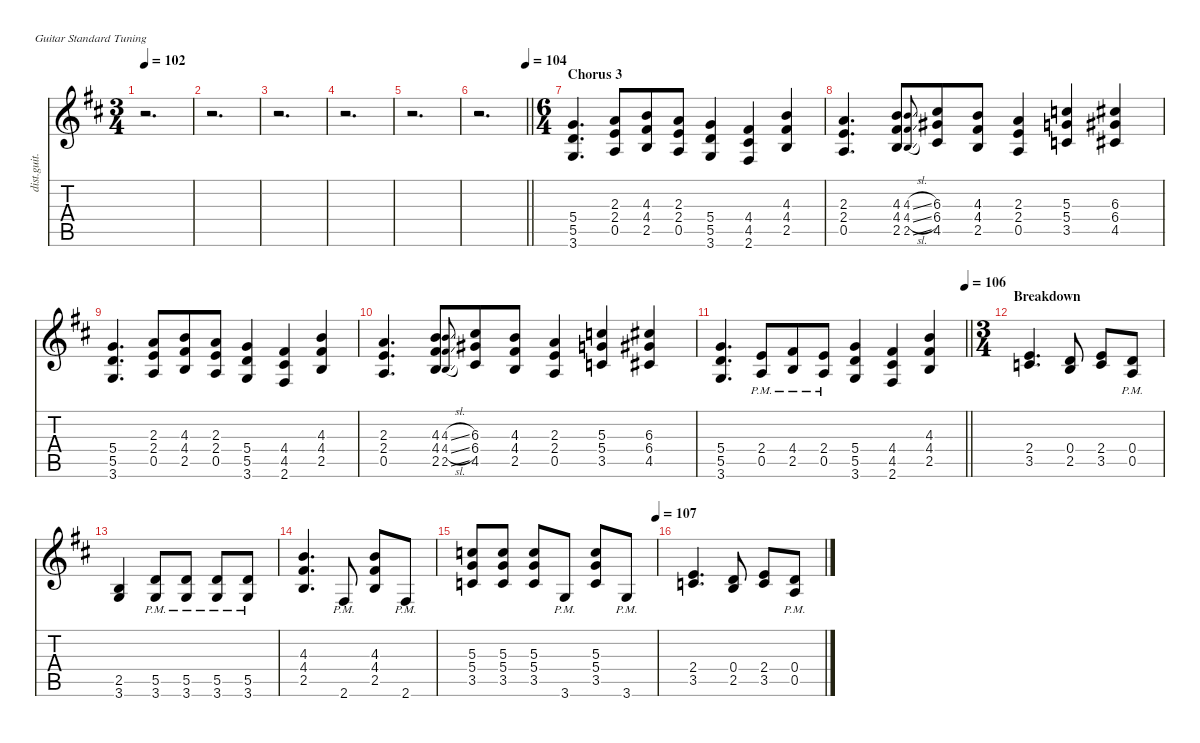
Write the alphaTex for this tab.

\defaultSystemsLayout 4
\hideDynamics
\bracketExtendMode nobrackets
\otherSystemsTrackNameOrientation horizontal
\track ("Kirk Hammett (Rhythm)" "dist.guit.") {defaultSystemsLayout 8 instrument distortionguitar}
\staff {score tabs}
\tuning (E4 B3 G3 D3 A2 E2)
\ts (3 4)
\tempo 102
\clef g2
\ks bminor
r.2{d dy f beam Down} |
r.2{d beam Down} |
r.2{d beam Down} |
r.2{d beam Down} |
r.2{d beam Down} |
\tempo (104 1)
\barLineRight lightlight
r.2{d beam Down} |
\ts (6 4)
\beaming (8 6 6)
\section ("" "Chorus 3")
(5.4{acc forcenatural} 5.5{acc forcenatural} 3.6{acc forcenatural}).4{d beam Up} (2.3{acc forcenatural} 2.4{acc forcenatural} 0.5{acc forcenatural}).8{beam Up} (4.3{acc forcenatural} 4.4{acc #} 2.5{acc forcenatural}).8{beam Up} (2.3{acc forcenatural} 2.4{acc forcenatural} 0.5{acc forcenatural}).8{beam Up} (5.4{acc forcenatural} 5.5{acc forcenatural} 3.6{acc forcenatural}).4{beam Up} (4.4{acc #} 4.5{acc #} 2.6{acc #}).4{beam Up} (4.3{acc forcenatural} 4.4{acc #} 2.5{acc forcenatural}).4{beam Up} |
(2.3{acc forcenatural} 2.4{acc forcenatural} 0.5{acc forcenatural}).4{d beam Up} (4.3{acc forcenatural} 4.4{acc #} 2.5{acc forcenatural}).8{beam Up} (4.3{sl acc forcenatural} 4.4{sl acc #} 2.5{sl acc forcenatural}).8{gr onbeat dy mf beam Up} (6.3{acc #} 6.4{acc #} 4.5{acc #}).8{dy f beam Up} (4.3{acc forcenatural} 4.4{acc #} 2.5{acc forcenatural}).8{beam Up} (2.3{acc forcenatural} 2.4{acc forcenatural} 0.5{acc forcenatural}).4{beam Up} (5.3{acc forcenatural} 5.4{acc forcenatural} 3.5{acc forcenatural}).4{beam Up} (6.3{acc #} 6.4{acc #} 4.5{acc #}).4{beam Up} |
(5.4{acc forcenatural} 5.5{acc forcenatural} 3.6{acc forcenatural}).4{d beam Up} (2.3{acc forcenatural} 2.4{acc forcenatural} 0.5{acc forcenatural}).8{beam Up} (4.3{acc forcenatural} 4.4{acc #} 2.5{acc forcenatural}).8{beam Up} (2.3{acc forcenatural} 2.4{acc forcenatural} 0.5{acc forcenatural}).8{beam Up} (5.4{acc forcenatural} 5.5{acc forcenatural} 3.6{acc forcenatural}).4{beam Up} (4.4{acc #} 4.5{acc #} 2.6{acc #}).4{beam Up} (4.3{acc forcenatural} 4.4{acc #} 2.5{acc forcenatural}).4{beam Up} |
(2.3{acc forcenatural} 2.4{acc forcenatural} 0.5{acc forcenatural}).4{d beam Up} (4.3{acc forcenatural} 4.4{acc #} 2.5{acc forcenatural}).8{beam Up} (4.3{sl acc forcenatural} 4.4{sl acc #} 2.5{sl acc forcenatural}).8{gr onbeat dy mf beam Up} (6.3{acc #} 6.4{acc #} 4.5{acc #}).8{dy f beam Up} (4.3{acc forcenatural} 4.4{acc #} 2.5{acc forcenatural}).8{beam Up} (2.3{acc forcenatural} 2.4{acc forcenatural} 0.5{acc forcenatural}).4{beam Up} (5.3{acc forcenatural} 5.4{acc forcenatural} 3.5{acc forcenatural}).4{beam Up} (6.3{acc #} 6.4{acc #} 4.5{acc #}).4{beam Up} |
\tempo (106 1)
\barLineRight lightlight
(5.4{acc forcenatural} 5.5{acc forcenatural} 3.6{acc forcenatural}).4{d beam Up} (2.4{pm acc forcenatural} 0.5{pm acc forcenatural}).8{beam Up} (4.4{pm acc #} 2.5{pm acc forcenatural}).8{beam Up} (2.4{pm acc forcenatural} 0.5{pm acc forcenatural}).8{beam Up} (5.4{acc forcenatural} 5.5{acc forcenatural} 3.6{acc forcenatural}).4{beam Up} (4.4{acc #} 4.5{acc #} 2.6{acc #}).4{beam Up} (4.3{acc forcenatural} 4.4{acc #} 2.5{acc forcenatural}).4{beam Up} |
\ts (3 4)
\beaming (8 2 2 2)
\section ("" "Breakdown")
(2.4{acc forcenatural} 3.5{acc forcenatural}).4{d beam Up} (0.4{acc forcenatural} 2.5{acc forcenatural}).8{beam Up} (2.4{acc forcenatural} 3.5{acc forcenatural}).8{beam Up} (0.4{pm acc forcenatural} 0.5{pm acc forcenatural}).8{beam Up} |
(2.5{acc forcenatural} 3.6{acc forcenatural}).4{beam Up} (5.5{pm acc forcenatural} 3.6{pm acc forcenatural}).8{beam Up} (5.5{pm acc forcenatural} 3.6{pm acc forcenatural}).8{beam Up} (5.5{pm acc forcenatural} 3.6{pm acc forcenatural}).8{beam Up} (5.5{pm acc forcenatural} 3.6{pm acc forcenatural}).8{beam Up} |
(4.3{acc forcenatural} 4.4{acc #} 2.5{acc forcenatural}).4{d beam Up} 2.6{pm acc #}.8{beam Up} (4.3{acc forcenatural} 4.4{acc #} 2.5{acc forcenatural}).8{beam Up} 2.6{pm acc #}.8{beam Up} |
\tempo (107 1)
(5.3{acc forcenatural} 5.4{acc forcenatural} 3.5{acc forcenatural}).8{beam Up} (5.3{acc forcenatural} 5.4{acc forcenatural} 3.5{acc forcenatural}).8{beam Up} (5.3{acc forcenatural} 5.4{acc forcenatural} 3.5{acc forcenatural}).8{beam Up} 3.6{pm acc forcenatural}.8{beam Up} (5.3{acc forcenatural} 5.4{acc forcenatural} 3.5{acc forcenatural}).8{beam Up} 3.6{pm acc forcenatural}.8{beam Up} |
(2.4{acc forcenatural} 3.5{acc forcenatural}).4{d beam Up} (0.4{acc forcenatural} 2.5{acc forcenatural}).8{beam Up} (2.4{acc forcenatural} 3.5{acc forcenatural}).8{beam Up} (0.4{pm acc forcenatural} 0.5{pm acc forcenatural}).8{beam Up}
